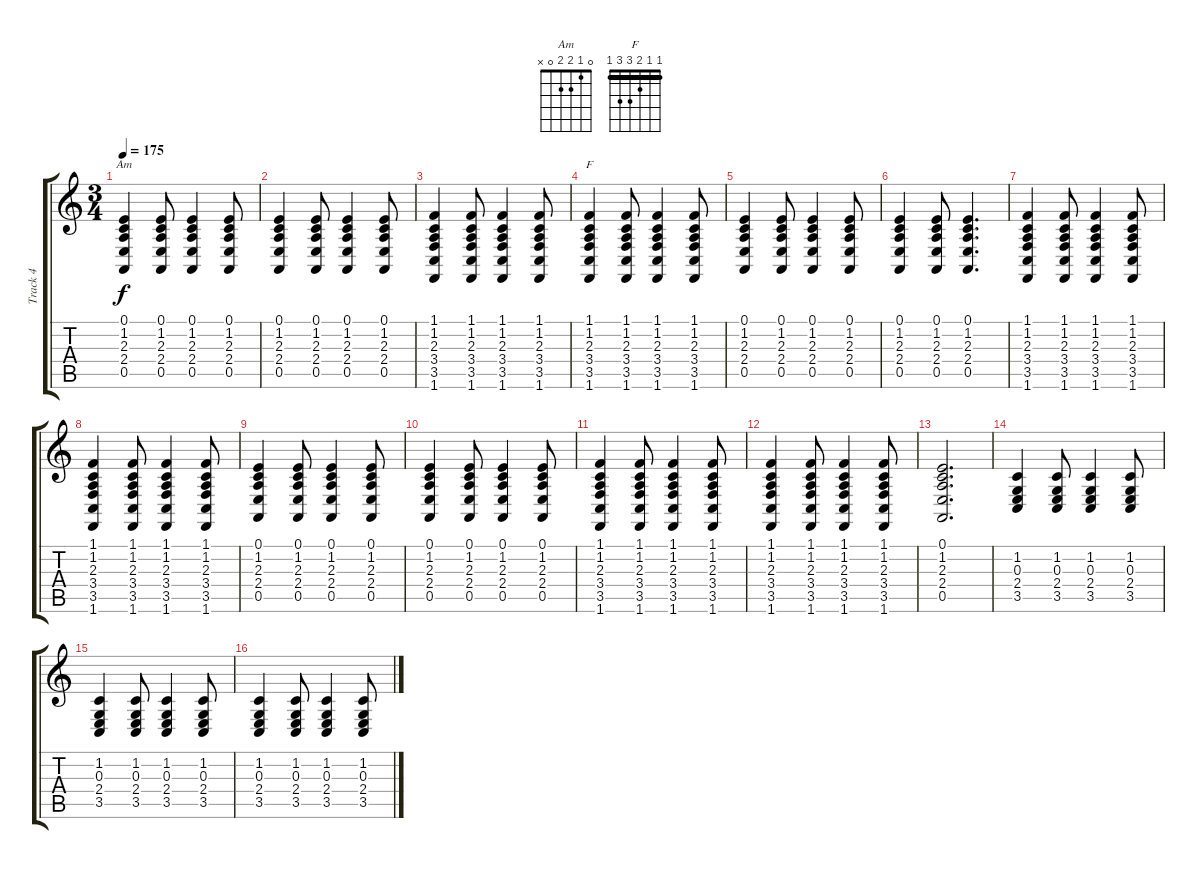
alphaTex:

\track ("Track 4" "Track 4") {instrument brightacousticpiano}
\staff {score tabs}
\tuning (E4 B3 G3 D3 A2 E2) {hide}
\chord ("Am" 0 1 2 2 0 x)
\chord ("F" 1 1 2 3 3 1) {barre 1}
\ts (3 4)
\tempo 175
\clef g2
\ks c
(0.1 1.2 2.3 2.4 0.5).4{ch "Am" dy f} (0.1 1.2 2.3 2.4 0.5).8 (0.1 1.2 2.3 2.4 0.5).4 (0.1 1.2 2.3 2.4 0.5).8 |
(0.1 1.2 2.3 2.4 0.5).4 (0.1 1.2 2.3 2.4 0.5).8 (0.1 1.2 2.3 2.4 0.5).4 (0.1 1.2 2.3 2.4 0.5).8 |
(1.1 1.2 2.3 3.4 3.5 1.6).4 (1.1 1.2 2.3 3.4 3.5 1.6).8 (1.1 1.2 2.3 3.4 3.5 1.6).4 (1.1 1.2 2.3 3.4 3.5 1.6).8 |
(1.1 1.2 2.3 3.4 3.5 1.6).4{ch "F"} (1.1 1.2 2.3 3.4 3.5 1.6).8 (1.1 1.2 2.3 3.4 3.5 1.6).4 (1.1 1.2 2.3 3.4 3.5 1.6).8 |
(0.1 1.2 2.3 2.4 0.5).4 (0.1 1.2 2.3 2.4 0.5).8 (0.1 1.2 2.3 2.4 0.5).4 (0.1 1.2 2.3 2.4 0.5).8 |
(0.1 1.2 2.3 2.4 0.5).4 (0.1 1.2 2.3 2.4 0.5).8 (0.1 1.2 2.3 2.4 0.5).4{d} |
(1.1 1.2 2.3 3.4 3.5 1.6).4 (1.1 1.2 2.3 3.4 3.5 1.6).8 (1.1 1.2 2.3 3.4 3.5 1.6).4 (1.1 1.2 2.3 3.4 3.5 1.6).8 |
(1.1 1.2 2.3 3.4 3.5 1.6).4 (1.1 1.2 2.3 3.4 3.5 1.6).8 (1.1 1.2 2.3 3.4 3.5 1.6).4 (1.1 1.2 2.3 3.4 3.5 1.6).8 |
(0.1 1.2 2.3 2.4 0.5).4 (0.1 1.2 2.3 2.4 0.5).8 (0.1 1.2 2.3 2.4 0.5).4 (0.1 1.2 2.3 2.4 0.5).8 |
(0.1 1.2 2.3 2.4 0.5).4 (0.1 1.2 2.3 2.4 0.5).8 (0.1 1.2 2.3 2.4 0.5).4 (0.1 1.2 2.3 2.4 0.5).8 |
(1.1 1.2 2.3 3.4 3.5 1.6).4 (1.1 1.2 2.3 3.4 3.5 1.6).8 (1.1 1.2 2.3 3.4 3.5 1.6).4 (1.1 1.2 2.3 3.4 3.5 1.6).8 |
(1.1 1.2 2.3 3.4 3.5 1.6).4 (1.1 1.2 2.3 3.4 3.5 1.6).8 (1.1 1.2 2.3 3.4 3.5 1.6).4 (1.1 1.2 2.3 3.4 3.5 1.6).8 |
(0.1 1.2 2.3 2.4 0.5).2{d} |
(1.2 0.3 2.4 3.5).4 (1.2 0.3 2.4 3.5).8 (1.2 0.3 2.4 3.5).4 (1.2 0.3 2.4 3.5).8 |
(1.2 0.3 2.4 3.5).4 (1.2 0.3 2.4 3.5).8 (1.2 0.3 2.4 3.5).4 (1.2 0.3 2.4 3.5).8 |
(1.2 0.3 2.4 3.5).4 (1.2 0.3 2.4 3.5).8 (1.2 0.3 2.4 3.5).4 (1.2 0.3 2.4 3.5).8
